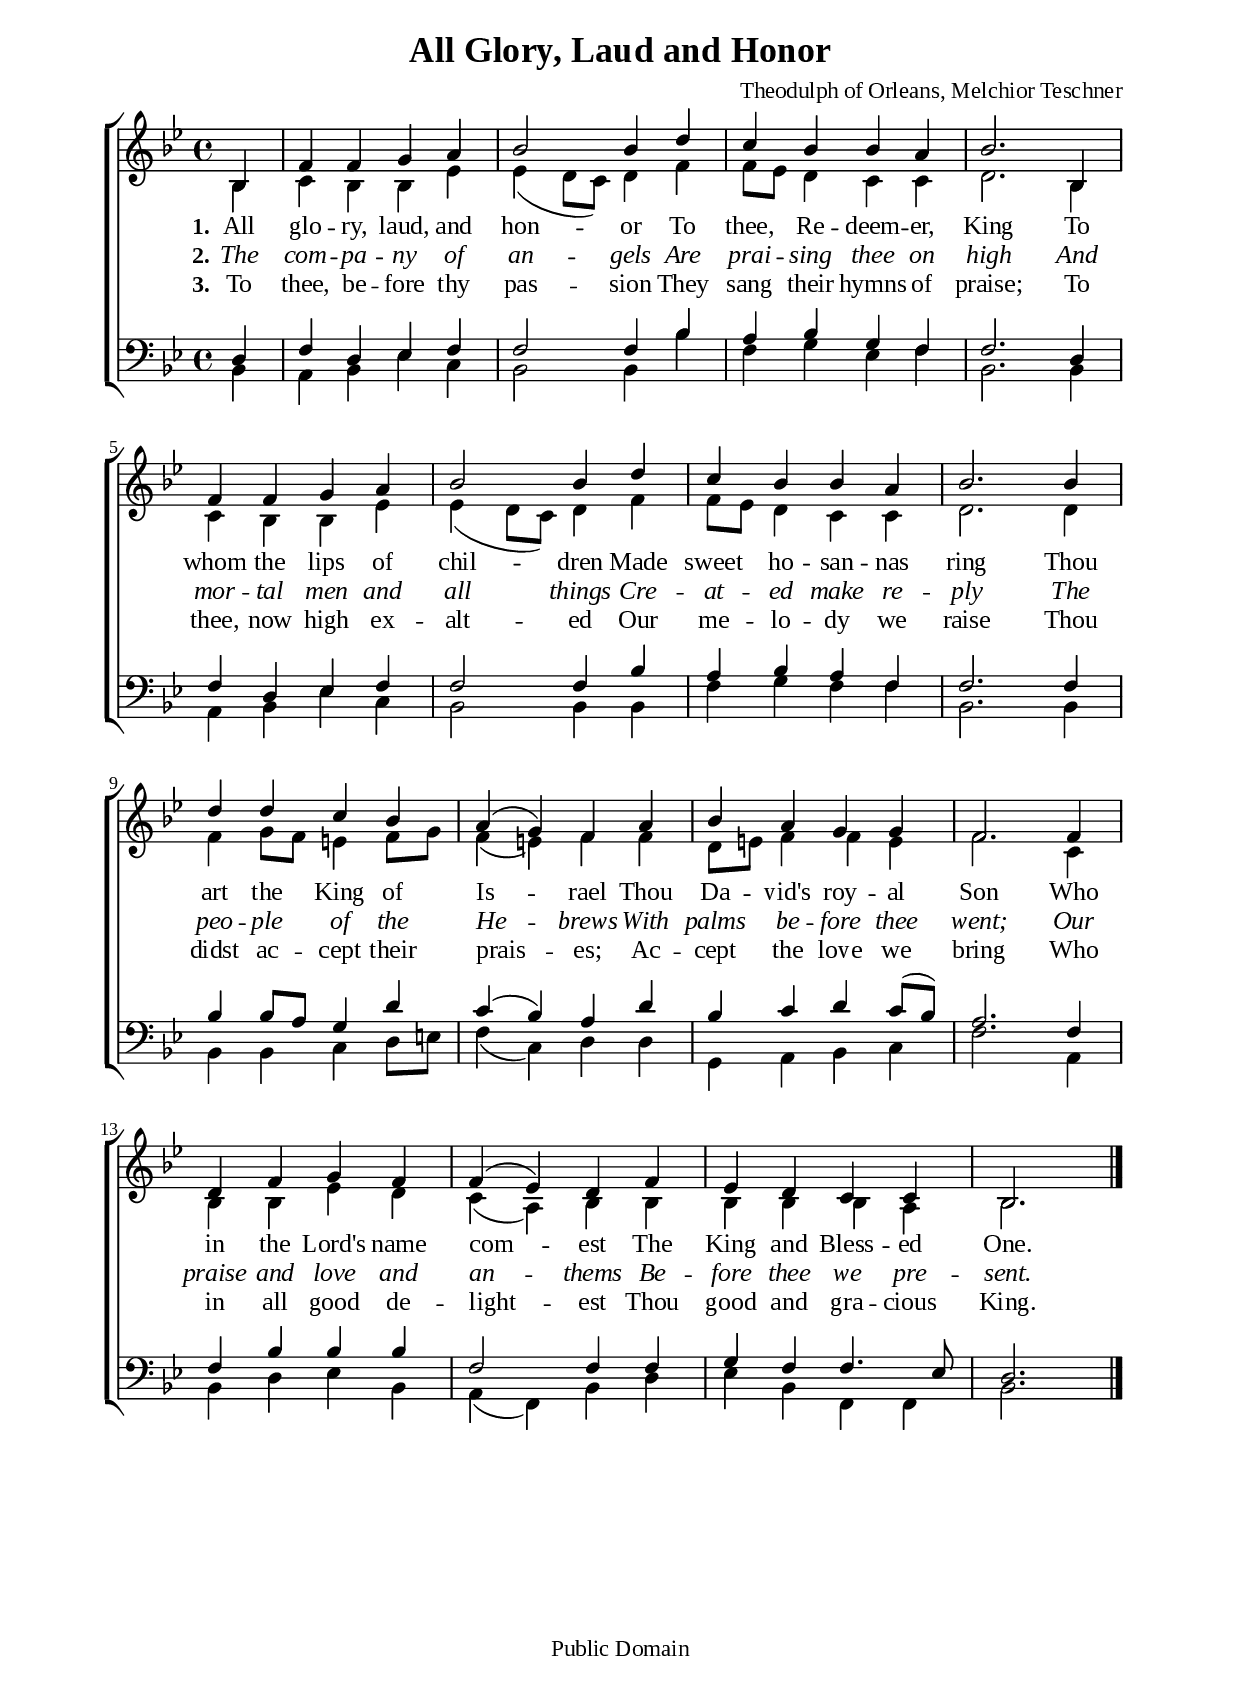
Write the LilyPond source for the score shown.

\version "2.18.2"

\header {
  title = "All Glory, Laud and Honor"
  arranger = "Theodulph of Orleans, Melchior Teschner"
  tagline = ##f
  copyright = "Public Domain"
}

global= {
  \key bes \major
  \time 4/4
  % \override Score.BarNumber.break-visibility = ##(#t #t #t)
}

\paper {
  #(set-paper-size "a4")
  top-margin = 15\mm
  bottom-marign = 15\mm
  left-margin = 20\mm
  right-margin = 20\mm
  indent = #0
  #(define fonts
	 (make-pango-font-tree "Liberation Serif"
	 		       "Liberation Serif"
			       "Liberation Serif"
			       (/ 20 20)))
}

printItalic = \with {
  \override LyricText.font-shape = #'italic
}

% Verse music
musicVerseSoprano = \relative c' {
                   \partial 4 bes4 |
  %{ 01 %} f' f g a |
  %{ 02 %} bes2 bes4 d |
  %{ 03 %} c bes bes a |
  %{ 04 %} bes2. bes,4 |
  %{ 05 %} f' f g a |
  %{ 06 %} bes2 bes4 d |
  %{ 07 %} c bes bes a |
  %{ 08 %} bes2. bes4 |
  %{ 09 %} d d c bes |
  %{ 10 %} a (g) f a |
  %{ 11 %} bes a g g |
  %{ 12 %} f2. f4 |
  %{ 13 %} d f g f |
  %{ 14 %} f (ees) d f |
  %{ 15 %} ees d c c |
                    bes2. \bar "|."
}

musicVerseAlto = \relative c' {
                   \partial 4 bes4 |
  %{ 01 %} c bes bes ees |
  %{ 02 %} ees (d8 c) d4 f |
  %{ 03 %} f8 ees d4 c c |
  %{ 04 %} d2. bes4 |
  %{ 05 %} c bes bes ees |
  %{ 06 %} ees (d8 c) d4 f4 |
  %{ 07 %} f8 ees d4 c c |
  %{ 08 %} d2. d4 |
  %{ 09 %} f g8 f e!4 f8 g |
  %{ 10 %} f4 (e!) f f |
  %{ 11 %} d8 e! f4 f e |
  %{ 12 %} f2. c4 |
  %{ 13 %} bes bes ees d |
  %{ 14 %} c (a) bes bes |
  %{ 15 %} bes bes bes a |
                    bes2. \bar "|."
}

musicVerseTenor = \relative c {
                   \partial 4 d4 |
  %{ 01 %} f d ees f |
  %{ 02 %} f2 f4 bes |
  %{ 03 %} a bes g f |
  %{ 04 %} f2. d4 |
  %{ 05 %} f d ees f |
  %{ 06 %} f2 f4 bes |
  %{ 07 %} a bes a f |
  %{ 08 %} f2. f4 |
  %{ 09 %} bes bes8 a g4 d' |
  %{ 10 %} c (bes) a d |
  %{ 11 %} bes c d c8 (bes) |
  %{ 12 %} a2. f4 |
  %{ 13 %} f bes bes bes |
  %{ 14 %} f2 f4 f |
  %{ 15 %} g f f4. ees8 |
                   d2. \bar "|."
}

musicVerseBasso = \relative c {
                   \partial 4 bes4 |
  %{ 01 %} a bes ees c |
  %{ 02 %} bes2 bes4 bes' |
  %{ 03 %} f g ees f |
  %{ 04 %} bes,2. bes4 |
  %{ 05 %} a bes ees c |
  %{ 06 %} bes2 bes4 bes |
  %{ 07 %} f' g f f |
  %{ 08 %} bes,2. bes4 |
  %{ 09 %} bes bes c d8 e! |
  %{ 10 %} f4 (c) d d |
  %{ 11 %} g, a bes c |
  %{ 12 %} f2. a,4 |
  %{ 13 %} bes d ees bes |
  %{ 14 %} a (f) bes d |
  %{ 15 %} ees bes f f |
                    bes2. \bar "|."
}

% Verse lyrics
verseOne = \lyricmode {
  \set stanza = #"1."
  All glo -- ry, laud, and hon -- or
  To thee, Re -- deem -- er, King
  To whom the lips of chil -- dren
  Made sweet ho -- san -- nas ring
  Thou art the King of Is -- rael
  Thou Da -- vid's roy -- al Son
  Who in the Lord's name com -- est
  The King and Bless -- ed One.
}

verseTwo = \lyricmode {
  \set stanza = #"2."
  The com -- pa -- ny of an -- gels
  Are prai -- sing thee on high
  And mor -- tal men and all things
  Cre -- at -- ed make re -- ply
  The peo -- ple of the He -- brews
  With palms be -- fore thee went;
  Our praise and love and an -- thems
  Be -- fore thee we pre -- sent.
}

verseThree = \lyricmode {
  \set stanza = #"3."
  To thee, be -- fore thy pas -- sion
  They sang their hymns of praise;
  To thee, now high ex -- alt -- ed
  Our me -- lo -- dy we raise
  Thou didst ac -- cept their prais -- es;
  Ac -- cept the love we bring
  Who in all good de -- light -- est
  Thou good and gra -- cious King.
}

% Layout
\score {
    \new ChoirStaff <<
      \new Staff <<
        \clef "treble"
        \new Voice = "sopranos" { \voiceOne \global \stemUp \slurUp \musicVerseSoprano }
        \new Voice = "alto" { \voiceTwo \global \stemDown \slurDown \musicVerseAlto }
      >>
      \new Lyrics \lyricsto sopranos \verseOne
      \new Lyrics \printItalic \lyricsto sopranos \verseTwo
      \new Lyrics \lyricsto sopranos \verseThree
      \new Staff <<
        \clef "bass"
        \new Voice = "tenor" { \voiceThree \global \stemUp \slurUp \musicVerseTenor }
        \new Voice = "bass" { \voiceThree \global \stemDown \slurDown \musicVerseBasso }
      >>
    >>
}

